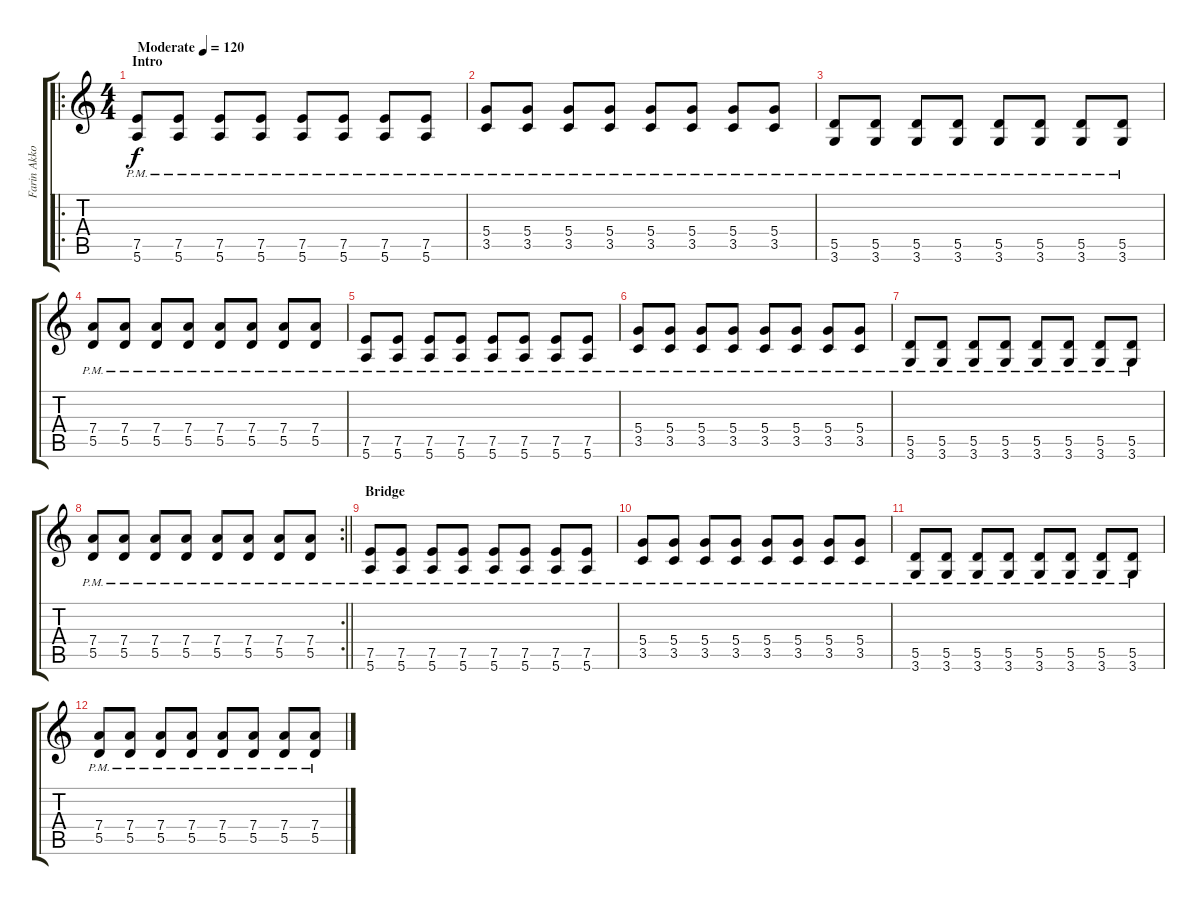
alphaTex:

\track ("Farin Akkorde 2" "Farin Akko") {instrument electricguitarclean}
\staff {score tabs}
\tuning (E4 B3 G3 D3 A2 E2) {hide}
\ro
\ts (4 4)
\section ("" "Intro")
\tempo (120 "Moderate")
\clef g2
\ks c
(7.5{pm} 5.6{pm}).8{dy f instrument electricguitarclean} (7.5{pm} 5.6{pm}).8 (7.5{pm} 5.6{pm}).8 (7.5{pm} 5.6{pm}).8 (7.5{pm} 5.6{pm}).8 (7.5{pm} 5.6{pm}).8 (7.5{pm} 5.6{pm}).8 (7.5{pm} 5.6{pm}).8 |
(5.4{pm} 3.5{pm}).8 (5.4{pm} 3.5{pm}).8 (5.4{pm} 3.5{pm}).8 (5.4{pm} 3.5{pm}).8 (5.4{pm} 3.5{pm}).8 (5.4{pm} 3.5{pm}).8 (5.4{pm} 3.5{pm}).8 (5.4{pm} 3.5{pm}).8 |
(5.5{pm} 3.6{pm}).8 (5.5{pm} 3.6{pm}).8 (5.5{pm} 3.6{pm}).8 (5.5{pm} 3.6{pm}).8 (5.5{pm} 3.6{pm}).8 (5.5{pm} 3.6{pm}).8 (5.5{pm} 3.6{pm}).8 (5.5{pm} 3.6{pm}).8 |
(7.4{pm} 5.5{pm}).8 (7.4{pm} 5.5{pm}).8 (7.4{pm} 5.5{pm}).8 (7.4{pm} 5.5{pm}).8 (7.4{pm} 5.5{pm}).8 (7.4{pm} 5.5{pm}).8 (7.4{pm} 5.5{pm}).8 (7.4{pm} 5.5{pm}).8 |
(7.5{pm} 5.6{pm}).8 (7.5{pm} 5.6{pm}).8 (7.5{pm} 5.6{pm}).8 (7.5{pm} 5.6{pm}).8 (7.5{pm} 5.6{pm}).8 (7.5{pm} 5.6{pm}).8 (7.5{pm} 5.6{pm}).8 (7.5{pm} 5.6{pm}).8 |
(5.4{pm} 3.5{pm}).8 (5.4{pm} 3.5{pm}).8 (5.4{pm} 3.5{pm}).8 (5.4{pm} 3.5{pm}).8 (5.4{pm} 3.5{pm}).8 (5.4{pm} 3.5{pm}).8 (5.4{pm} 3.5{pm}).8 (5.4{pm} 3.5{pm}).8 |
(5.5{pm} 3.6{pm}).8 (5.5{pm} 3.6{pm}).8 (5.5{pm} 3.6{pm}).8 (5.5{pm} 3.6{pm}).8 (5.5{pm} 3.6{pm}).8 (5.5{pm} 3.6{pm}).8 (5.5{pm} 3.6{pm}).8 (5.5{pm} 3.6{pm}).8 |
\rc 2
\barLineRight lightlight
(7.4{pm} 5.5{pm}).8 (7.4{pm} 5.5{pm}).8 (7.4{pm} 5.5{pm}).8 (7.4{pm} 5.5{pm}).8 (7.4{pm} 5.5{pm}).8 (7.4{pm} 5.5{pm}).8 (7.4{pm} 5.5{pm}).8 (7.4{pm} 5.5{pm}).8 |
\section ("" "Bridge")
(7.5{pm} 5.6{pm}).8 (7.5{pm} 5.6{pm}).8 (7.5{pm} 5.6{pm}).8 (7.5{pm} 5.6{pm}).8 (7.5{pm} 5.6{pm}).8 (7.5{pm} 5.6{pm}).8 (7.5{pm} 5.6{pm}).8 (7.5{pm} 5.6{pm}).8 |
(5.4{pm} 3.5{pm}).8 (5.4{pm} 3.5{pm}).8 (5.4{pm} 3.5{pm}).8 (5.4{pm} 3.5{pm}).8 (5.4{pm} 3.5{pm}).8 (5.4{pm} 3.5{pm}).8 (5.4{pm} 3.5{pm}).8 (5.4{pm} 3.5{pm}).8 |
(5.5{pm} 3.6{pm}).8 (5.5{pm} 3.6{pm}).8 (5.5{pm} 3.6{pm}).8 (5.5{pm} 3.6{pm}).8 (5.5{pm} 3.6{pm}).8 (5.5{pm} 3.6{pm}).8 (5.5{pm} 3.6{pm}).8 (5.5{pm} 3.6{pm}).8 |
(7.4{pm} 5.5{pm}).8 (7.4{pm} 5.5{pm}).8 (7.4{pm} 5.5{pm}).8 (7.4{pm} 5.5{pm}).8 (7.4{pm} 5.5{pm}).8 (7.4{pm} 5.5{pm}).8 (7.4{pm} 5.5{pm}).8 (7.4{pm} 5.5{pm}).8
